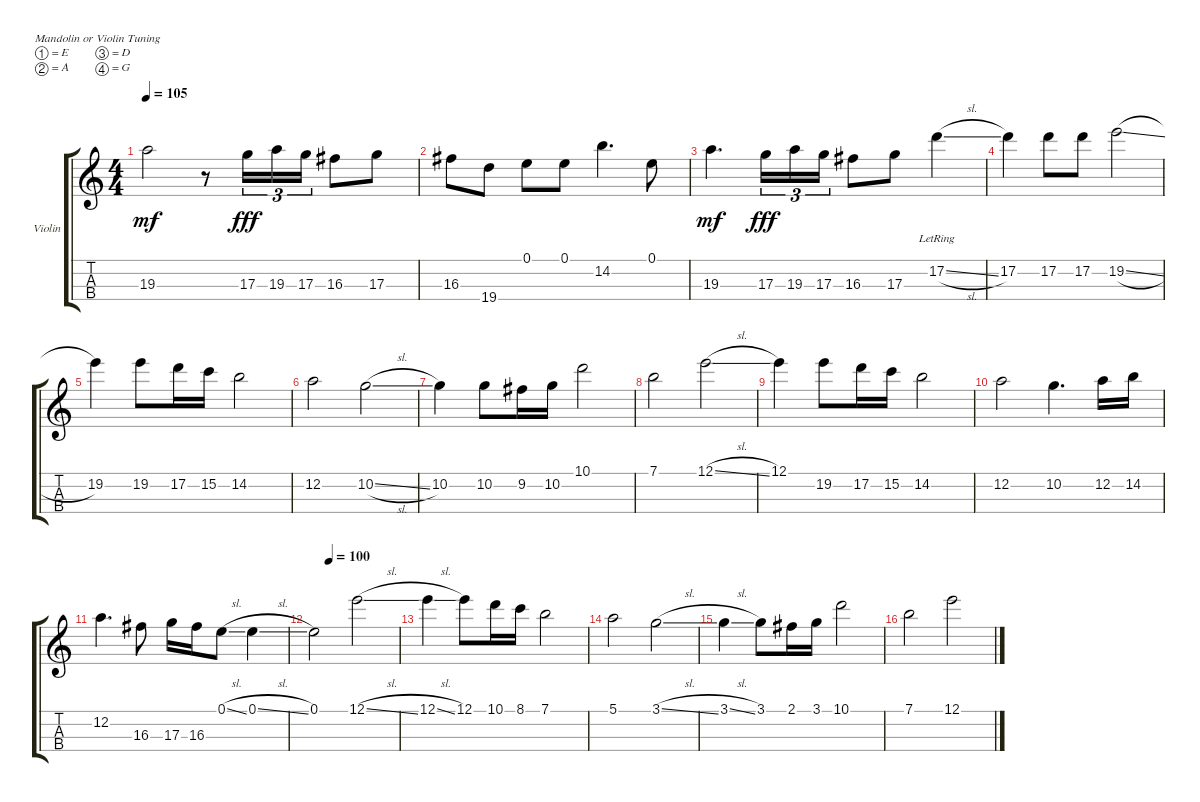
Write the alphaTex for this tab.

\bracketExtendMode groupsimilarinstruments
\firstSystemTrackNameOrientation horizontal
\otherSystemsTrackNameOrientation horizontal
\track ("Violin - Solo" "Violin") {instrument violin}
\staff {score tabs}
\tuning (E5 A4 D4 G3)
\ts (4 4)
\tempo 105
\clef g2
\scale
0.333333
\ks c
19.3.2{dy mf} r.8 17.3.16{tu (3 2) dy fff} 19.3.16{tu (3 2)} 17.3.16{tu (3 2)} 16.3.8 17.3.8 |
\scale
0.333333 16.3.8 19.4.8 0.1.8 0.1.8 14.2.4{d} 0.1.8 |
\scale
0.333333 19.3.4{d dy mf} 17.3.16{tu (3 2) dy fff} 19.3.16{tu (3 2)} 17.3.16{tu (3 2)} 16.3.8 17.3.8 17.2{sl lr}.4 |
\scale
0.333333 17.2.4 17.2.8 17.2.8 19.2{sl}.2 |
\scale
0.333333 19.2.4 19.2.8 17.2.16 15.2.16 14.2.2 |
\scale
0.333333 12.2.2 10.2{sl}.2 |
\scale
0.333333 10.2.4 10.2.8 9.2.16 10.2.16 10.1.2 |
\scale
0.333333 7.1.2 12.1{sl}.2 |
\scale
0.333333 12.1.4 19.2.8 17.2.16 15.2.16 14.2.2 |
\scale
0.333333 12.2.2 10.2.4{d} 12.2.16 14.2.16 |
\scale
0.333333 12.2.4{d} 16.3.8 17.3.16 16.3.16 0.1{sl}.8 0.1{sl}.4 |
\tempo (100 0.1875)
\scale
0.333333 0.1.2 12.1{sl}.2 |
\scale
0.333333 12.1{sl}.4 12.1.8 10.1.16 8.1.16 7.1.2 |
\scale
0.333333 5.1.2 3.1{sl}.2 |
\scale
0.333333 3.1{sl}.4 3.1.8 2.1.16 3.1.16 10.1.2 |
\scale
0.333333 7.1.2 12.1{sl}.2
